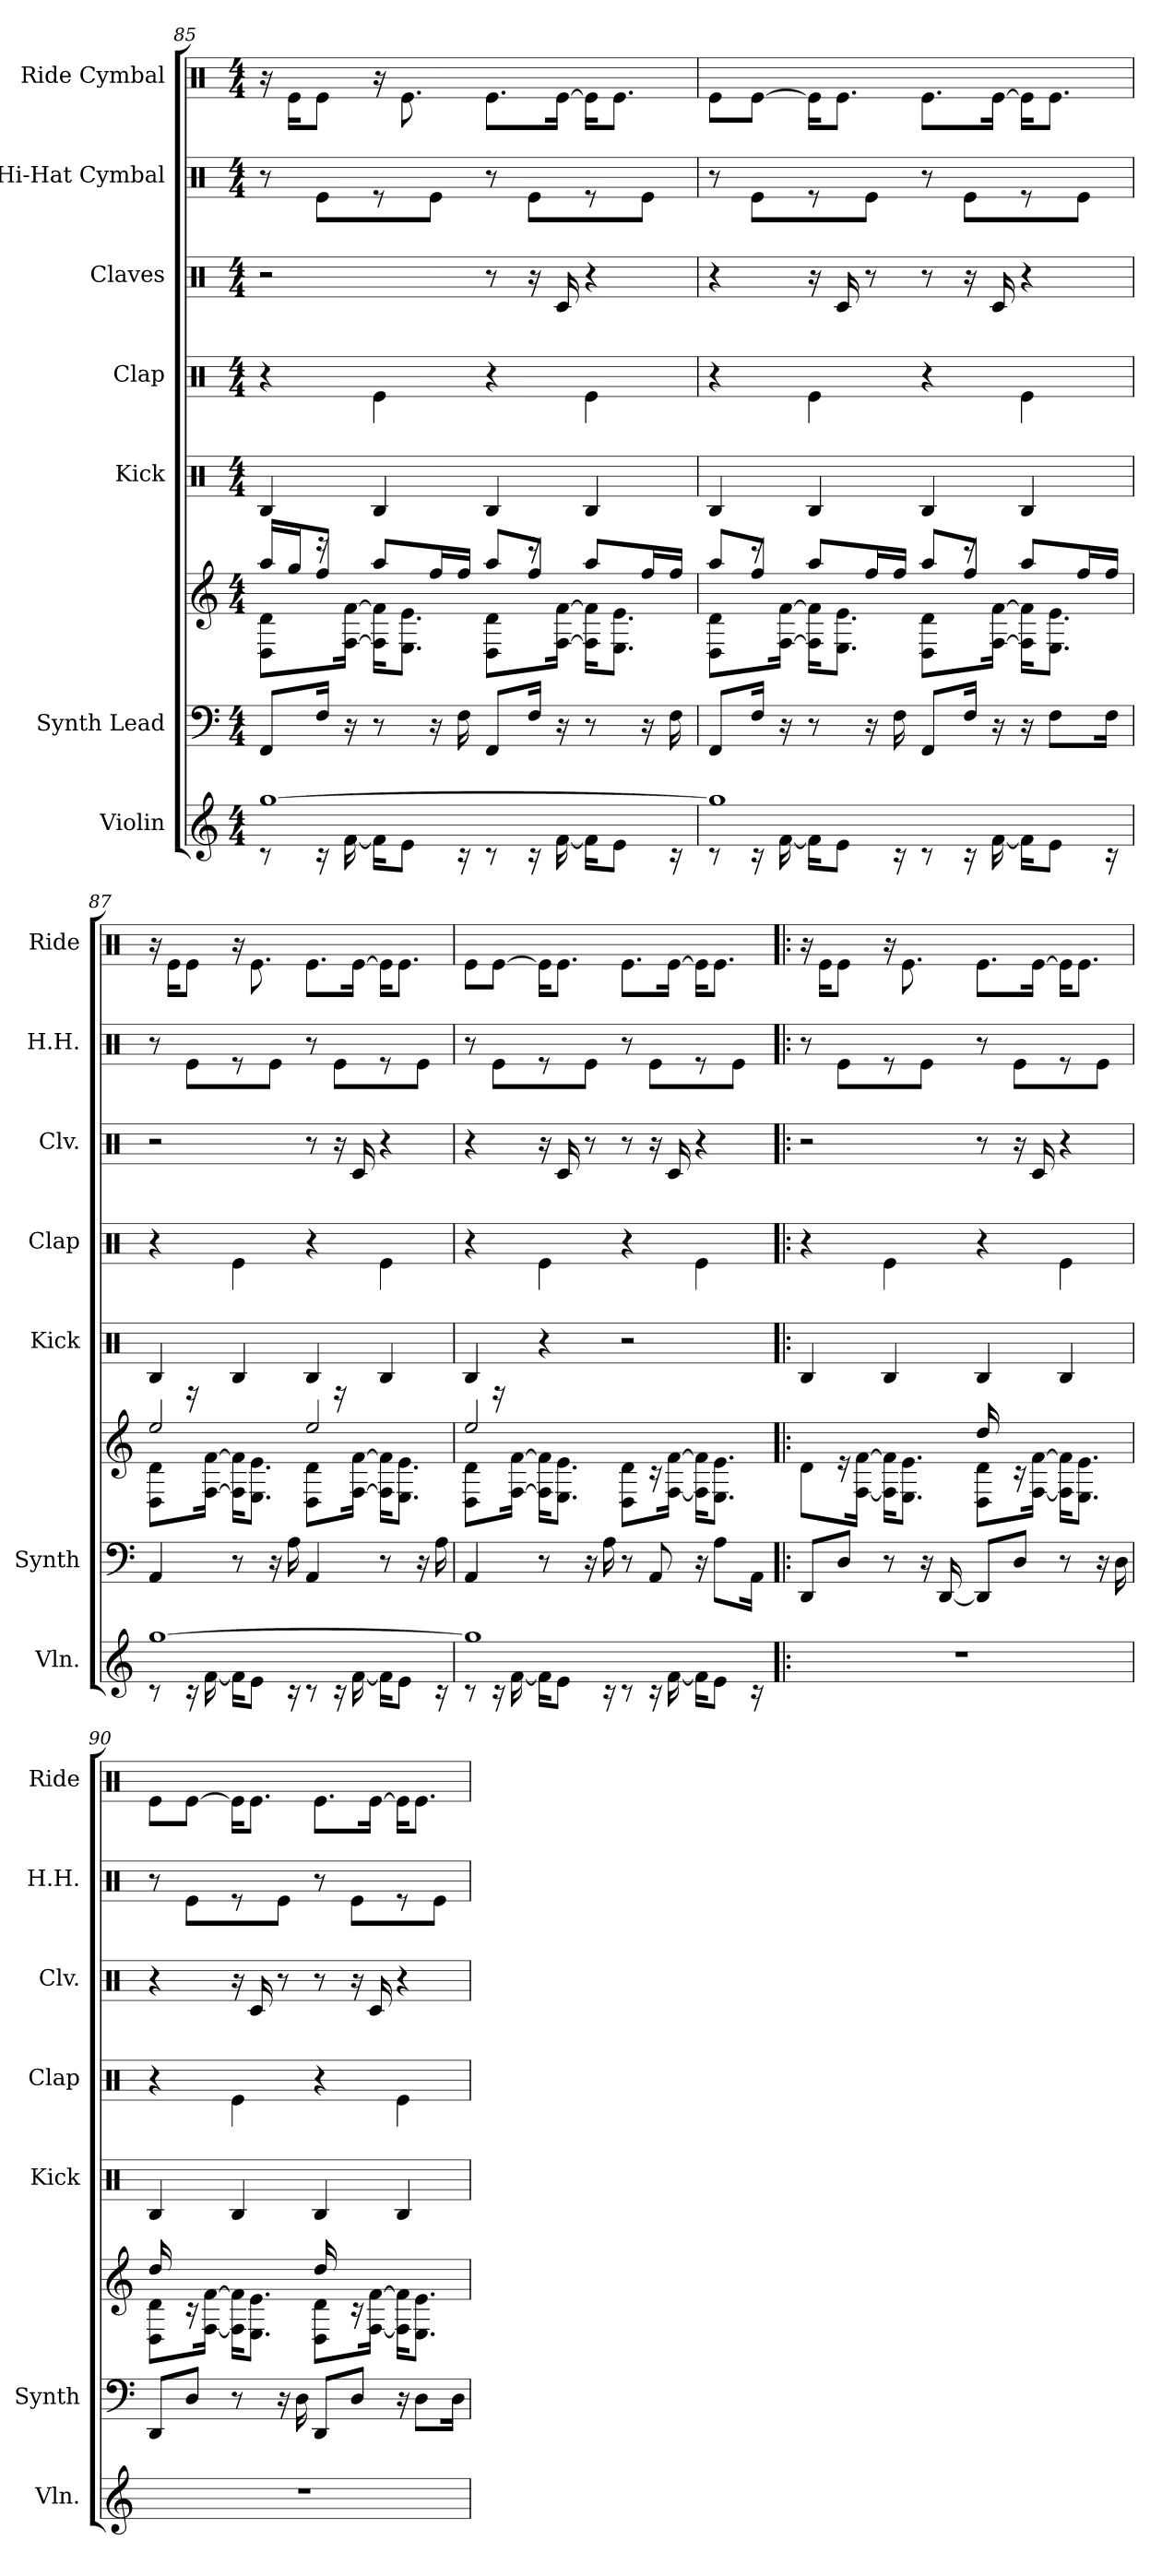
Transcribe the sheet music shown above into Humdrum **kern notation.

**kern	**kern	**kern	**kern	**kern	**kern	**kern	**kern
*part7	*part6	*part6	*part5	*part4	*part3	*part2	*part1
*staff8	*staff7	*staff6	*staff5	*staff4	*staff3	*staff2	*staff1
*I"Violin	*I"Synth Lead	*	*I"Kick	*I"Clap	*I"Claves	*I"Hi-Hat Cymbal	*I"Ride Cymbal
*I'Vln.	*I'Synth	*	*I'Kick	*I'Clap	*I'Clv.	*I'H.H.	*I'Ride
*clefG2	*clefF4	*clefG2	*clefX	*clefX	*clefX	*clefX	*clefX
*k[]	*k[]	*k[]	*k[]	*k[]	*k[]	*k[]	*k[]
*a:	*a:	*a:	*a:	*a:	*a:	*a:	*a:
*M4/4	*M4/4	*M4/4	*M4/4	*M4/4	*M4/4	*M4/4	*M4/4
=85	=85	=85	=85	=85	=85	=85	=85
*^	*	*^	*	*	*	*	*
[>1gg	8rc	8FF/L	8D\ 8d\L	16aa/LL	4RB/	4r	2r	8r	16r
.	.	.	.	16gg/J	.	.	.	.	16Re\KL
.	16rc	16F/Jk	16r	8ff/J	.	.	.	8Re\L	8Re\J
.	[<16f\	16r	[<16F\ [<16f\Jk	.	.	.	.	.	.
.	16f\KL]	8r	16F\] 16f\]KL	8aa/L	4RB/	4Re\	.	8r	16r
.	8e\J	.	8.E\ 8.e\J	.	.	.	.	.	8.Re\
.	.	16r	.	16ff/L	.	.	.	8Re\J	.
.	16rc	16F\	.	16ff/JJ	.	.	.	.	.
.	8rc	8FF/L	8D\ 8d\L	8aa/L	4RB/	4r	8r	8r	8.Re\L
.	16rc	16F/Jk	16r	8ff/J	.	.	16r	8Re\L	.
.	[<16f\	16r	[<16F\ [<16f\Jk	.	.	.	16Rc/	.	[16Re\Jk
.	16f\KL]	8r	16F\] 16f\]KL	8aa/L	4RB/	4Re\	4r	8r	16Re\KL]
.	8e\J	.	8.E\ 8.e\J	.	.	.	.	.	8.Re\J
.	.	16r	.	16ff/L	.	.	.	8Re\J	.
.	16rc	16F\	.	16ff/JJ	.	.	.	.	.
!!LO:PB:g=z
=86	=86	=86	=86	=86	=86	=86	=86	=86	=86
1gg]	8rc	8FF/L	8D\ 8d\L	8aa/L	4RB/	4r	4r	8r	8Re\L
.	16rc	16F/Jk	16r	8ff/J	.	.	.	8Re\L	[8Re\J
.	[<16f\	16r	[<16F\ [<16f\Jk	.	.	.	.	.	.
.	16f\KL]	8r	16F\] 16f\]KL	8aa/L	4RB/	4Re\	16r	8r	16Re\KL]
.	8e\J	.	8.E\ 8.e\J	.	.	.	16Rc/	.	8.Re\J
.	.	16r	.	16ff/L	.	.	8r	8Re\J	.
.	16rc	16F\	.	16ff/JJ	.	.	.	.	.
.	8rc	8FF/L	8D\ 8d\L	8aa/L	4RB/	4r	8r	8r	8.Re\L
.	16rc	16F/Jk	16r	8ff/J	.	.	16r	8Re\L	.
.	[<16f\	16r	[<16F\ [<16f\Jk	.	.	.	16Rc/	.	[16Re\Jk
.	16f\KL]	16r	16F\] 16f\]KL	8aa/L	4RB/	4Re\	4r	8r	16Re\KL]
.	8e\J	8F\L	8.E\ 8.e\J	.	.	.	.	.	8.Re\J
.	.	.	.	16ff/L	.	.	.	8Re\J	.
.	16rc	16F\Jk	.	16ff/JJ	.	.	.	.	.
=87	=87	=87	=87	=87	=87	=87	=87	=87	=87
[>1gg	8rc	4AA/	8D\ 8d\L	2ee/	4RB/	4r	2r	8r	16r
.	.	.	.	.	.	.	.	.	16Re\KL
.	16rc	.	16r	.	.	.	.	8Re\L	8Re\J
.	[<16f\	.	[<16F\ [<16f\Jk	.	.	.	.	.	.
.	16f\KL]	8r	16F\] 16f\]KL	.	4RB/	4Re\	.	8r	16r
.	8e\J	.	8.E\ 8.e\J	.	.	.	.	.	8.Re\
.	.	16r	.	.	.	.	.	8Re\J	.
.	16rc	16A\	.	.	.	.	.	.	.
.	8rc	4AA/	8D\ 8d\L	2ee/	4RB/	4r	8r	8r	8.Re\L
.	16rc	.	16r	.	.	.	16r	8Re\L	.
.	[<16f\	.	[<16F\ [<16f\Jk	.	.	.	16Rc/	.	[16Re\Jk
.	16f\KL]	8r	16F\] 16f\]KL	.	4RB/	4Re\	4r	8r	16Re\KL]
.	8e\J	.	8.E\ 8.e\J	.	.	.	.	.	8.Re\J
.	.	16r	.	.	.	.	.	8Re\J	.
.	16rc	16A\	.	.	.	.	.	.	.
=88	=88	=88	=88	=88	=88	=88	=88	=88	=88
1gg]	8rc	4AA/	8D\ 8d\L	2ee/	4RB/	4r	4r	8r	8Re\L
.	16rc	.	16r	.	.	.	.	8Re\L	[8Re\J
.	[<16f\	.	[<16F\ [<16f\Jk	.	.	.	.	.	.
.	16f\KL]	8r	16F\] 16f\]KL	.	4r	4Re\	16r	8r	16Re\KL]
.	8e\J	.	8.E\ 8.e\J	.	.	.	16Rc/	.	8.Re\J
.	.	16r	.	.	.	.	8r	8Re\J	.
.	16rc	16A\	.	.	.	.	.	.	.
.	8rc	8r	8D\ 8d\L	2ryy	2r	4r	8r	8r	8.Re\L
.	16rc	8AA/	16r	.	.	.	16r	8Re\L	.
.	[<16f\	.	[<16F\ [<16f\Jk	.	.	.	16Rc/	.	[16Re\Jk
.	16f\KL]	16r	16F\] 16f\]KL	.	.	4Re\	4r	8r	16Re\KL]
.	8e\J	8A\L	8.E\ 8.e\J	.	.	.	.	.	8.Re\J
.	.	.	.	.	.	.	.	8Re\J	.
.	16rc	16AA\Jk	.	.	.	.	.	.	.
*v	*v	*	*	*	*	*	*	*	*
!!LO:LB:g=z
=89!|:	=89!|:	=89!|:	=89!|:	=89!|:	=89!|:	=89!|:	=89!|:	=89!|:
1r	8DD/L	8d\L	2ryy	4RB/	4r	2r	8r	16r
.	.	.	.	.	.	.	.	16Re\KL
.	8D/J	16r	.	.	.	.	8Re\L	8Re\J
.	.	[<16F\ [<16f\Jk	.	.	.	.	.	.
.	8r	16F\] 16f\]KL	.	4RB/	4Re\	.	8r	16r
.	.	8.E\ 8.e\J	.	.	.	.	.	8.Re\
.	16r	.	.	.	.	.	8Re\J	.
.	[16DD/	.	.	.	.	.	.	.
.	8DD/L]	8D\ 8d\L	16dd/	4RB/	4r	8r	8r	8.Re\L
.	.	.	16ryy	.	.	.	.	.
.	8D/J	16r	8ryy	.	.	16r	8Re\L	.
.	.	[<16F\ [<16f\Jk	.	.	.	16Rc/	.	[16Re\Jk
.	8r	16F\] 16f\]KL	4ryy	4RB/	4Re\	4r	8r	16Re\KL]
.	.	8.E\ 8.e\J	.	.	.	.	.	8.Re\J
.	16r	.	.	.	.	.	8Re\J	.
.	16D\	.	.	.	.	.	.	.
=90	=90	=90	=90	=90	=90	=90	=90	=90
1r	8DD/L	8D\ 8d\L	16dd/	4RB/	4r	4r	8r	8Re\L
.	.	.	16ryy	.	.	.	.	.
.	8D/J	16r	8ryy	.	.	.	8Re\L	[8Re\J
.	.	[<16F\ [<16f\Jk	.	.	.	.	.	.
.	8r	16F\] 16f\]KL	4ryy	4RB/	4Re\	16r	8r	16Re\KL]
.	.	8.E\ 8.e\J	.	.	.	16Rc/	.	8.Re\J
.	16r	.	.	.	.	8r	8Re\J	.
.	16D\	.	.	.	.	.	.	.
.	8DD/L	8D\ 8d\L	16dd/	4RB/	4r	8r	8r	8.Re\L
.	.	.	16ryy	.	.	.	.	.
.	8D/J	16r	8ryy	.	.	16r	8Re\L	.
.	.	[<16F\ [<16f\Jk	.	.	.	16Rc/	.	[16Re\Jk
.	16r	16F\] 16f\]KL	4ryy	4RB/	4Re\	4r	8r	16Re\KL]
.	8D\L	8.E\ 8.e\J	.	.	.	.	.	8.Re\J
.	.	.	.	.	.	.	8Re\J	.
.	16D\Jk	.	.	.	.	.	.	.
*	*	*v	*v	*	*	*	*	*
=	=	=	=	=	=	=	=
*-	*-	*-	*-	*-	*-	*-	*-
